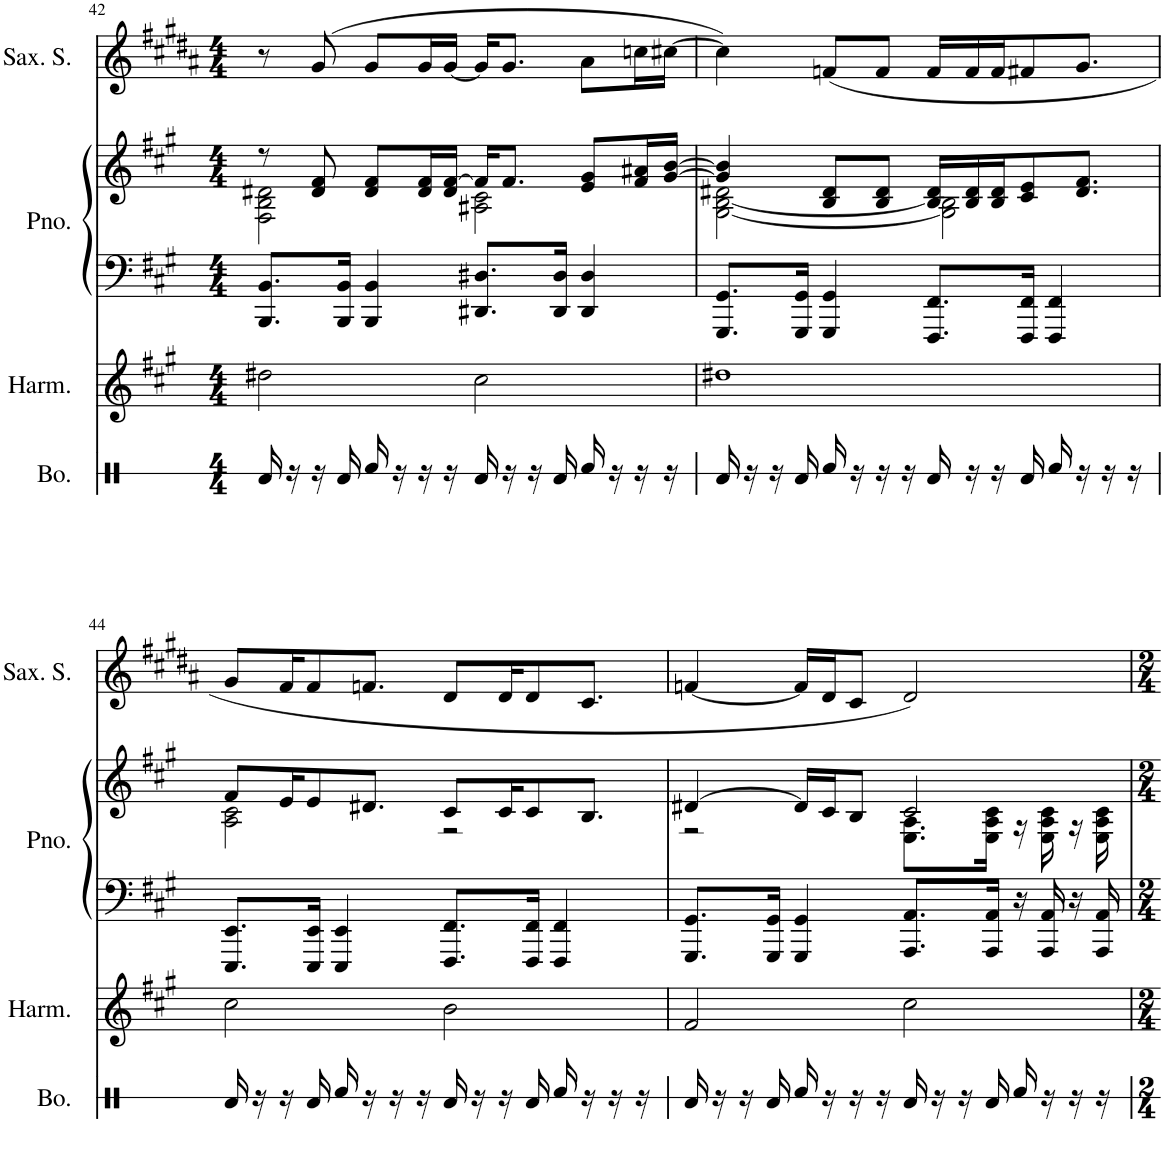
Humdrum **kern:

**kern	**kern	**kern	**kern	**kern
*part4	*part3	*part2	*part2	*part1
*staff5	*staff4	*staff3	*staff2	*staff1
*I"Bongos	*I"Harmonica	*I"Piano	*	*I"Saxophone Soprano
*I'Bo.	*I'Harm.	*I'Pno.	*	*I'Sax. S.
!!LO:PB:g=z
*clefX	*clefG2	*clefF4	*clefG2	*clefG2
*	*	*	*	*Trd1c2
*k[]	*k[f#c#g#]	*k[f#c#g#]	*k[f#c#g#]	*k[f#c#g#d#a#]
*M4/4	*M4/4	*M4/4	*M4/4	*M4/4
=42	=42	=42	=42	=42
*	*	*	*^	*
16Rd/	2dd#X\	8.BBB/ 8.BB/L	8r	2F#\ 2B\ 2d#X\	8r
16r	.	.	.	.	.
16r	.	.	8d#/ 8f#/	.	(8g#/
16Rd/	.	16BBB/ 16BB/Jk	.	.	.
16Rf/	.	4BBB/ 4BB/	8d#/ 8f#/L	.	8g#/L
16r	.	.	.	.	.
16r	.	.	16d#/ 16f#/L	.	16g#/L
16r	.	.	16d#/ [16f#/JJ	.	[16g#/JJ
16Rd/	2cc#\	8.DD#X/ 8.D#X/L	16f#/KL]	2A#X\ 2c#\	16g#/KL]
16r	.	.	8.f#/J	.	8.g#/J
16r	.	.	.	.	.
16Rd/	.	16DD#/ 16D#/Jk	.	.	.
16Rf/	.	4DD#/ 4D#/	8e/ 8g#/L	.	8a#\L
16r	.	.	.	.	.
16r	.	.	16f#/ 16a#X/L	.	16ccn\L
16r	.	.	[16g#/ [16b/JJ	.	[16cc#X\JJ
=43	=43	=43	=43	=43	=43
16Rd/	1dd#X	8.GGG#/ 8.GG#/L	4g#/] 4b/]	[2G#\ [2B\ 2d#X\	4cc#\])
16r	.	.	.	.	.
16r	.	.	.	.	.
16Rd/	.	16GGG#/ 16GG#/Jk	.	.	.
16Rf/	.	4GGG#/ 4GG#/	8B/ 8d#/L	.	(8fn/L
16r	.	.	.	.	.
16r	.	.	8B/ 8d#/J	.	8f/J
16r	.	.	.	.	.
16Rd/	.	8.FFF#/ 8.FF#/L	16B/ 16d#/LL	2G#\] 2B\]	16f/LL
16r	.	.	16B/ 16d#/	.	16f/
16r	.	.	16B/ 16d#/J	.	16f/J
16Rd/	.	16FFF#/ 16FF#/Jk	8c#/ 8e/	.	8f#X/
16Rf/	.	4FFF#/ 4FF#/	.	.	.
16r	.	.	8.d#/ 8.f#/J	.	8.g#/J
16r	.	.	.	.	.
16r	.	.	.	.	.
!!LO:LB:g=z
=44	=44	=44	=44	=44	=44
16Rd/	2cc#\	8.EEE/ 8.EE/L	8f#/L	2A\ 2c#\	8g#/L
16r	.	.	.	.	.
16r	.	.	16e/K	.	16f#/K
16Rd/	.	16EEE/ 16EE/Jk	8e/	.	8f#/
16Rf/	.	4EEE/ 4EE/	.	.	.
16r	.	.	8.d#X/J	.	8.fn/J
16r	.	.	.	.	.
16r	.	.	.	.	.
16Rd/	2b\	8.FFF#/ 8.FF#/L	8c#/L	2r	8d#/L
16r	.	.	.	.	.
16r	.	.	16c#/K	.	16d#/K
16Rd/	.	16FFF#/ 16FF#/Jk	8c#/	.	8d#/
16Rf/	.	4FFF#/ 4FF#/	.	.	.
16r	.	.	8.B/J	.	8.c#/J
16r	.	.	.	.	.
16r	.	.	.	.	.
=45	=45	=45	=45	=45	=45
16Rd/	2f#/	8.GGG#/ 8.GG#/L	[4d#X/	2r	[4fn/
16r	.	.	.	.	.
16r	.	.	.	.	.
16Rd/	.	16GGG#/ 16GG#/Jk	.	.	.
16Rf/	.	4GGG#/ 4GG#/	16d#/LL]	.	16f/LL]
16r	.	.	16c#/J	.	16d#/J
16r	.	.	8B/J	.	8c#/J
16r	.	.	.	.	.
16Rd/	2cc#\	8.AAA/ 8.AA/L	2c#/	8.E\ 8.A\L	2d#/)
16r	.	.	.	.	.
16r	.	.	.	.	.
16Rd/	.	16AAA/ 16AA/Jk	.	16E\ 16A\ 16c#\Jk	.
16Rf/	.	16r	.	16r	.
16r	.	16AAA/ 16AA/	.	16E\ 16A\ 16c#\	.
16r	.	16r	.	16r	.
16r	.	16AAA/ 16AA/	.	16E\ 16A\ 16c#\	.
*	*	*	*v	*v	*
=	=	=	=	=
*-	*-	*-	*-	*-
